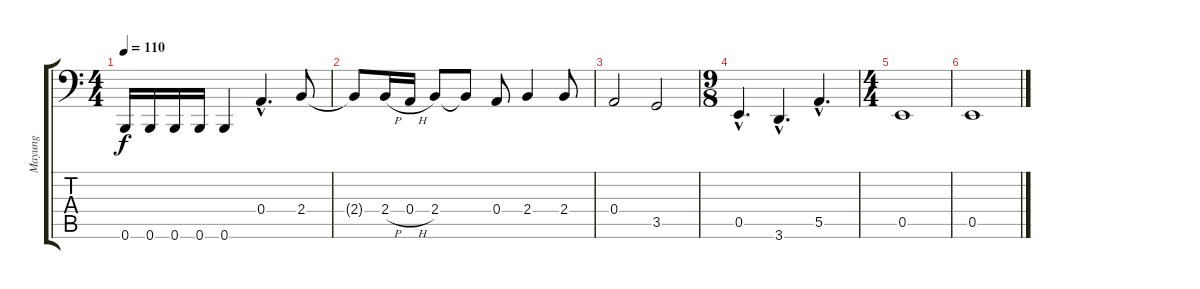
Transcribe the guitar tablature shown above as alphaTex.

\track ("Mayung" "Mayung") {instrument electricbassfinger}
\staff {score tabs}
\tuning (C3 G2 D2 A1 E1 B0) {hide}
\ts (4 4)
\tempo 110
\clef f4
\ks c
0.6.16{dy f} 0.6.16 0.6.16 0.6.16 0.6.4 0.4{hac}.4{d} 2.4.8 |
2.4{t}.8 2.4{h}.16 0.4{h}.16 2.4.8 2.4{t}.8 0.4.8 2.4.4 2.4.8 |
0.4.2 3.5.2 |
\ts (9 8)
0.5{hac}.4{d} 3.6{hac}.4{d} 5.5{hac}.4{d} |
\ts (4 4)
0.5.1 |
0.5.1
